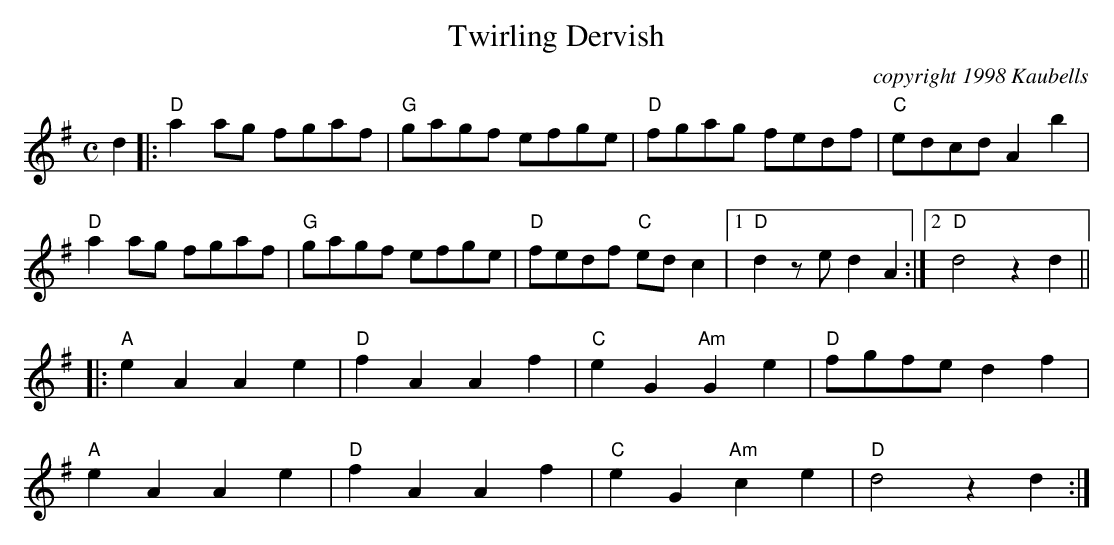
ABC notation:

X:1
T:Twirling Dervish
C:copyright 1998 Kaubells
E:12                   % note spacing
M:C
K:DMix
d2|:"D"a2ag fgaf|"G"gagf efge|"D"fgag fedf|"C"edcd A2b2|
"D"a2ag fgaf|"G"gagf efge|"D"fedf "C"edc2|1"D"d2zed2A2:|2"D"d4z2d2||
E:18                   % note spacing
|:"A"e2A2A2e2|"D"f2A2A2f2|"C"e2G2"Am"G2e2|"D"fgfe d2f2|
E:22                   % note spacing
"A"e2A2A2e2|"D"f2A2A2f2|"C"e2G2"Am"c2e2|"D"d4z2d2:|

\bigskip              % a bit of space
